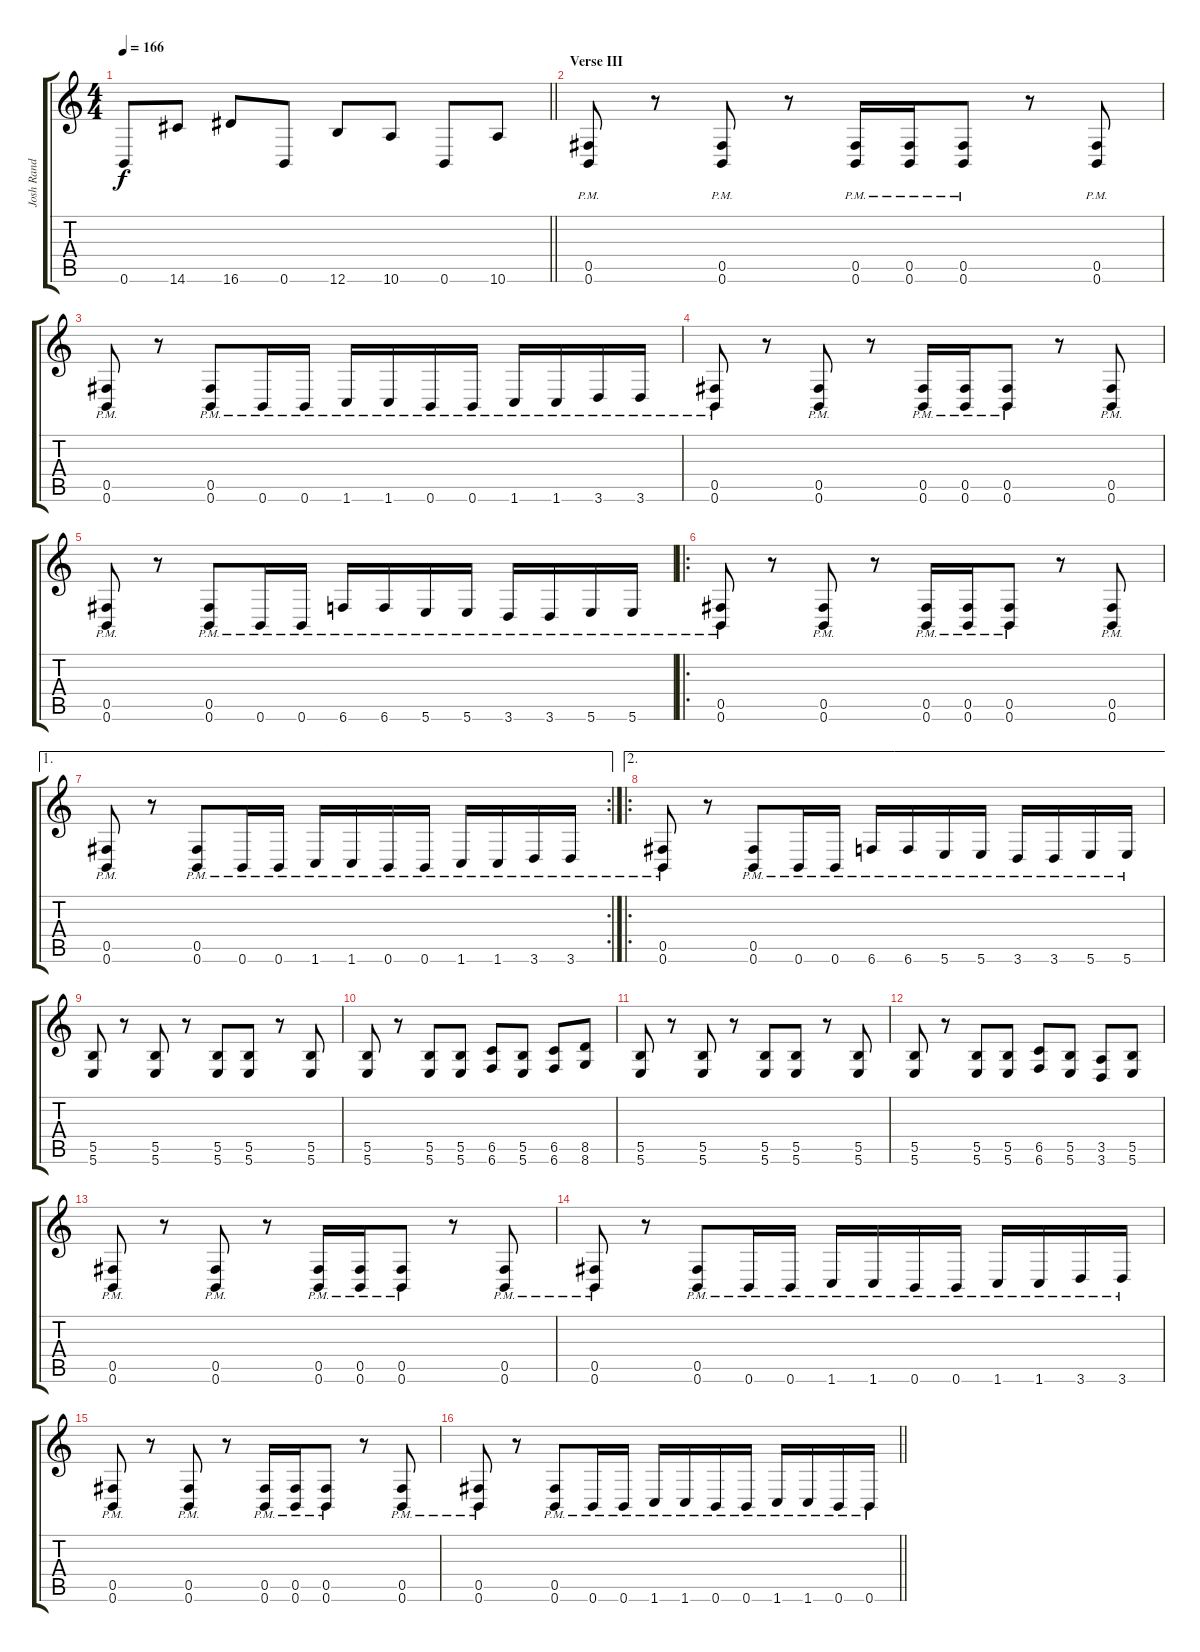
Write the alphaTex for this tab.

\track ("Josh Rand (Guitar I)" "Josh Rand ") {instrument distortionguitar}
\staff {score tabs}
\tuning (Db4 Ab3 E3 B2 Gb2 B1) {hide}
\ts (4 4)
\tempo 166
\clef g2
\barLineRight lightlight
\ks c
0.6.8{dy f} 14.6.8 16.6.8 0.6.8 12.6.8 10.6.8 0.6.8 10.6.8 |
\section ("" "Verse III")
(0.5{pm} 0.6{pm}).8{volume 13} r.8 (0.5{pm} 0.6{pm}).8 r.8 (0.5{pm} 0.6{pm}).16 (0.5{pm} 0.6{pm}).16 (0.5{pm} 0.6{pm}).8 r.8 (0.5{pm} 0.6{pm}).8 |
(0.5{pm} 0.6{pm}).8 r.8 (0.5{pm} 0.6{pm}).8 0.6{pm}.16 0.6{pm}.16 1.6{pm}.16 1.6{pm}.16 0.6{pm}.16 0.6{pm}.16 1.6{pm}.16 1.6{pm}.16 3.6{pm}.16 3.6{pm}.16 |
(0.5{pm} 0.6{pm}).8 r.8 (0.5{pm} 0.6{pm}).8 r.8 (0.5{pm} 0.6{pm}).16 (0.5{pm} 0.6{pm}).16 (0.5{pm} 0.6{pm}).8 r.8 (0.5{pm} 0.6{pm}).8 |
(0.5{pm} 0.6{pm}).8 r.8 (0.5{pm} 0.6{pm}).8 0.6{pm}.16 0.6{pm}.16 6.6{pm}.16 6.6{pm}.16 5.6{pm}.16 5.6{pm}.16 3.6{pm}.16 3.6{pm}.16 5.6{pm}.16 5.6{pm}.16 |
\ro
(0.5{pm} 0.6{pm}).8 r.8 (0.5{pm} 0.6{pm}).8 r.8 (0.5{pm} 0.6{pm}).16 (0.5{pm} 0.6{pm}).16 (0.5{pm} 0.6{pm}).8 r.8 (0.5{pm} 0.6{pm}).8 |
\ae 1
\rc 2
(0.5{pm} 0.6{pm}).8 r.8 (0.5{pm} 0.6{pm}).8 0.6{pm}.16 0.6{pm}.16 1.6{pm}.16 1.6{pm}.16 0.6{pm}.16 0.6{pm}.16 1.6{pm}.16 1.6{pm}.16 3.6{pm}.16 3.6{pm}.16 |
\ae 2
\ro
(0.5{pm} 0.6{pm}).8 r.8 (0.5{pm} 0.6{pm}).8 0.6{pm}.16 0.6{pm}.16 6.6{pm}.16 6.6{pm}.16 5.6{pm}.16 5.6{pm}.16 3.6{pm}.16 3.6{pm}.16 5.6{pm}.16 5.6{pm}.16 |
(5.5 5.6).8{volume 11} r.8 (5.5 5.6).8 r.8 (5.5 5.6).8 (5.5 5.6).8 r.8 (5.5 5.6).8 |
(5.5 5.6).8 r.8 (5.5 5.6).8 (5.5 5.6).8 (6.5 6.6).8 (5.5 5.6).8 (6.5 6.6).8 (8.5 8.6).8 |
(5.5 5.6).8 r.8 (5.5 5.6).8 r.8 (5.5 5.6).8 (5.5 5.6).8 r.8 (5.5 5.6).8 |
(5.5 5.6).8 r.8 (5.5 5.6).8 (5.5 5.6).8 (6.5 6.6).8 (5.5 5.6).8 (3.5 3.6).8 (5.5 5.6).8 |
(0.5{pm} 0.6{pm}).8{volume 13} r.8 (0.5{pm} 0.6{pm}).8 r.8 (0.5{pm} 0.6{pm}).16 (0.5{pm} 0.6{pm}).16 (0.5{pm} 0.6{pm}).8 r.8 (0.5{pm} 0.6{pm}).8 |
(0.5{pm} 0.6{pm}).8 r.8 (0.5{pm} 0.6{pm}).8 0.6{pm}.16 0.6{pm}.16 1.6{pm}.16 1.6{pm}.16 0.6{pm}.16 0.6{pm}.16 1.6{pm}.16 1.6{pm}.16 3.6{pm}.16 3.6{pm}.16 |
(0.5{pm} 0.6{pm}).8 r.8 (0.5{pm} 0.6{pm}).8 r.8 (0.5{pm} 0.6{pm}).16 (0.5{pm} 0.6{pm}).16 (0.5{pm} 0.6{pm}).8 r.8 (0.5{pm} 0.6{pm}).8 |
\barLineRight lightlight
(0.5{pm} 0.6{pm}).8 r.8 (0.5{pm} 0.6{pm}).8 0.6{pm}.16 0.6{pm}.16 1.6{pm}.16 1.6{pm}.16 0.6{pm}.16 0.6{pm}.16 1.6{pm}.16 1.6{pm}.16 0.6{pm}.16 0.6{pm}.16
